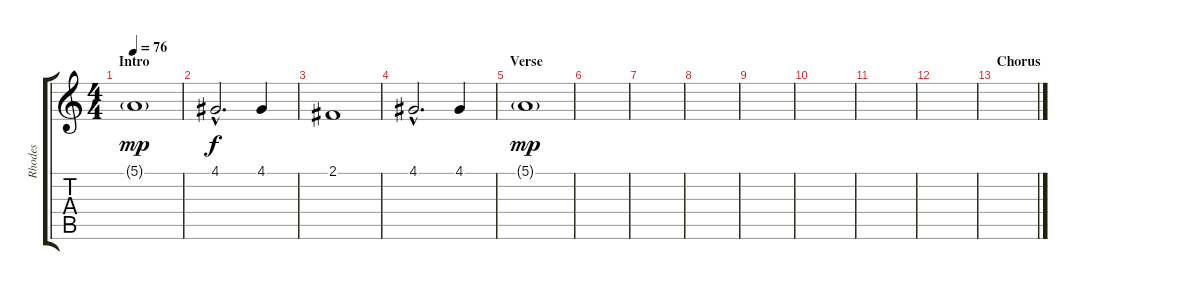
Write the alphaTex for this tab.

\track ("Rhodes" "Rhodes") {instrument electricpiano1}
\staff {score tabs}
\tuning (E4 B3 G3 D3 A2 E2) {hide}
\ts (4 4)
\section ("" "Intro")
\tempo 76
\clef g2
\ks c
5.1{g}.1{dy mp instrument electricpiano1} |
4.1{hac}.2{d dy f} 4.1.4 |
2.1.1 |
4.1{hac}.2{d} 4.1.4 |
\section ("" "Verse")
5.1{g}.1{dy mp} |
|
|
|
|
|
|
|
\section ("" "Chorus")
